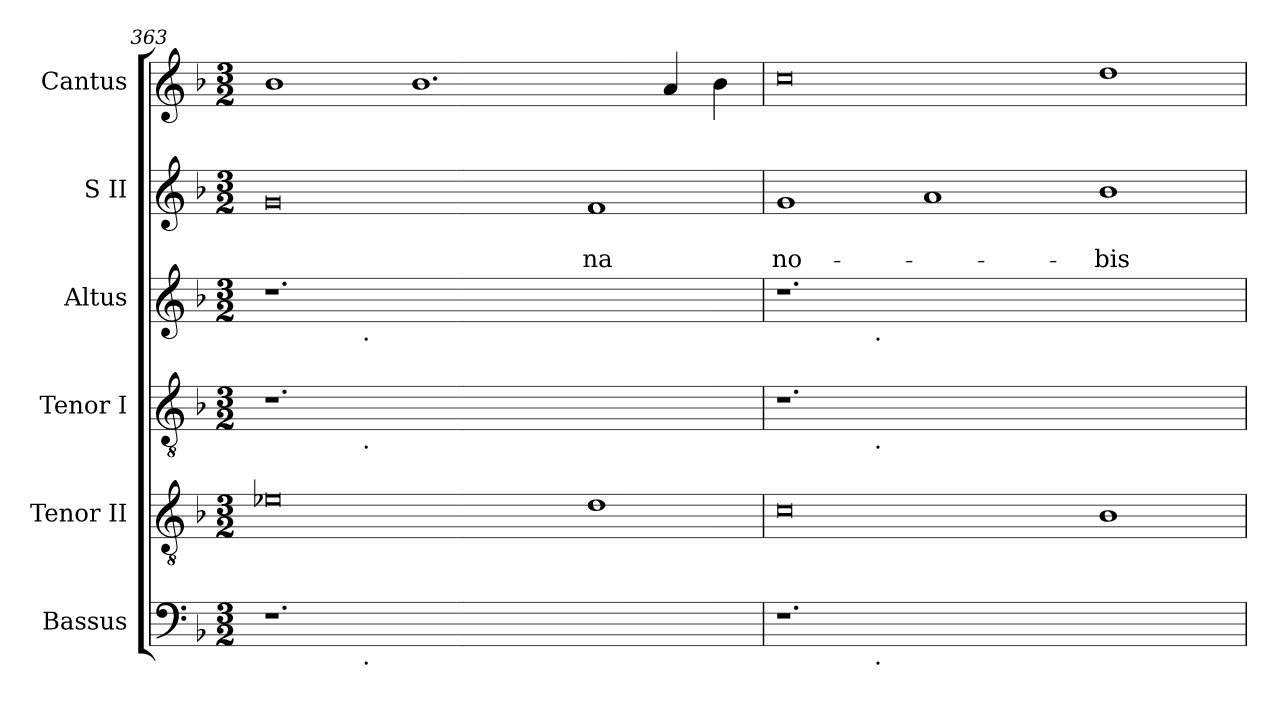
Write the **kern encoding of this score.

**kern	**kern	**kern	**kern	**kern	**text	**text	**kern
*part6	*part5	*part4	*part3	*part2	*part2	*part2	*part1
*staff6	*staff5	*staff4	*staff3	*staff2	*staff2	*staff2	*staff1
*I"Bassus	*I"Tenor II	*I"Tenor I	*I"Altus	*I"S II	*	*	*I"Cantus
*I'B	*I'T II	*I'T I	*I'A	*	*	*	*
*clefF4	*clefGv2	*clefGv2	*clefG2	*clefG2	*	*	*clefG2
*k[b-]	*k[b-]	*k[b-]	*k[b-]	*k[b-]	*	*	*k[b-]
*F:	*F:	*F:	*F:	*F:	*	*	*F:
*M3/2	*M3/2	*M3/2	*M3/2	*M3/2	*	*	*M3/2
=363	=363	=363	=363	=363	=363	=363	=363
*^	*	*^	*^	*	*	*	*
1.r	2.ryy	0e-X	1.r	2.ryy	1.r	2.ryy	0g	.	.	1b-
!	!	!	!	!	!	!LO:TX:b:t=.	!	!	!	!
!	!	!	!	!LO:TX:b:t=.	!	!	!	!	!	!
!	!LO:TX:b:t=.	!	!	!	!	!	!	!	!	!
.	1ryy	.	.	1ryy	.	1ryy	.	.	.	.
.	.	.	.	.	.	.	.	.	.	1.b-
1.ryy	.	.	1.ryy	.	1.ryy	.	.	.	.	.
.	1ryy	.	.	1ryy	.	1ryy	.	.	.	.
!	!	!	!	!	!	!	!	!	!LO:LY:b	!
.	.	1d	.	.	.	.	1f	.	-na	.
.	.	.	.	.	.	.	.	.	.	4a/
.	4ryy	.	.	4ryy	.	4ryy	.	.	.	4b-\
=364	=364	=364	=364	=364	=364	=364	=364	=364	=364	=364
!	!	!	!	!	!	!	!	!	!LO:LY:b	!
1.r	2.ryy	0c	1.r	2.ryy	1.r	2.ryy	1g	.	no-	0cc
!	!	!	!	!	!	!LO:TX:b:t=.	!	!	!	!
!	!	!	!	!LO:TX:b:t=.	!	!	!	!	!	!
!	!LO:TX:b:t=.	!	!	!	!	!	!	!	!	!
.	1ryy	.	.	1ryy	.	1ryy	.	.	.	.
.	.	.	.	.	.	.	1a	.	.	.
1.ryy	.	.	1.ryy	.	1.ryy	.	.	.	.	.
.	1ryy	.	.	1ryy	.	1ryy	.	.	.	.
!	!	!	!	!	!	!	!	!	!LO:LY:b	!
.	.	1B-	.	.	.	.	1b-	.	-bis	1dd
.	4ryy	.	.	4ryy	.	4ryy	.	.	.	.
*	*	*	*v	*v	*	*	*	*	*	*
*v	*v	*	*	*v	*v	*	*	*	*
=	=	=	=	=	=	=	=
*-	*-	*-	*-	*-	*-	*-	*-
